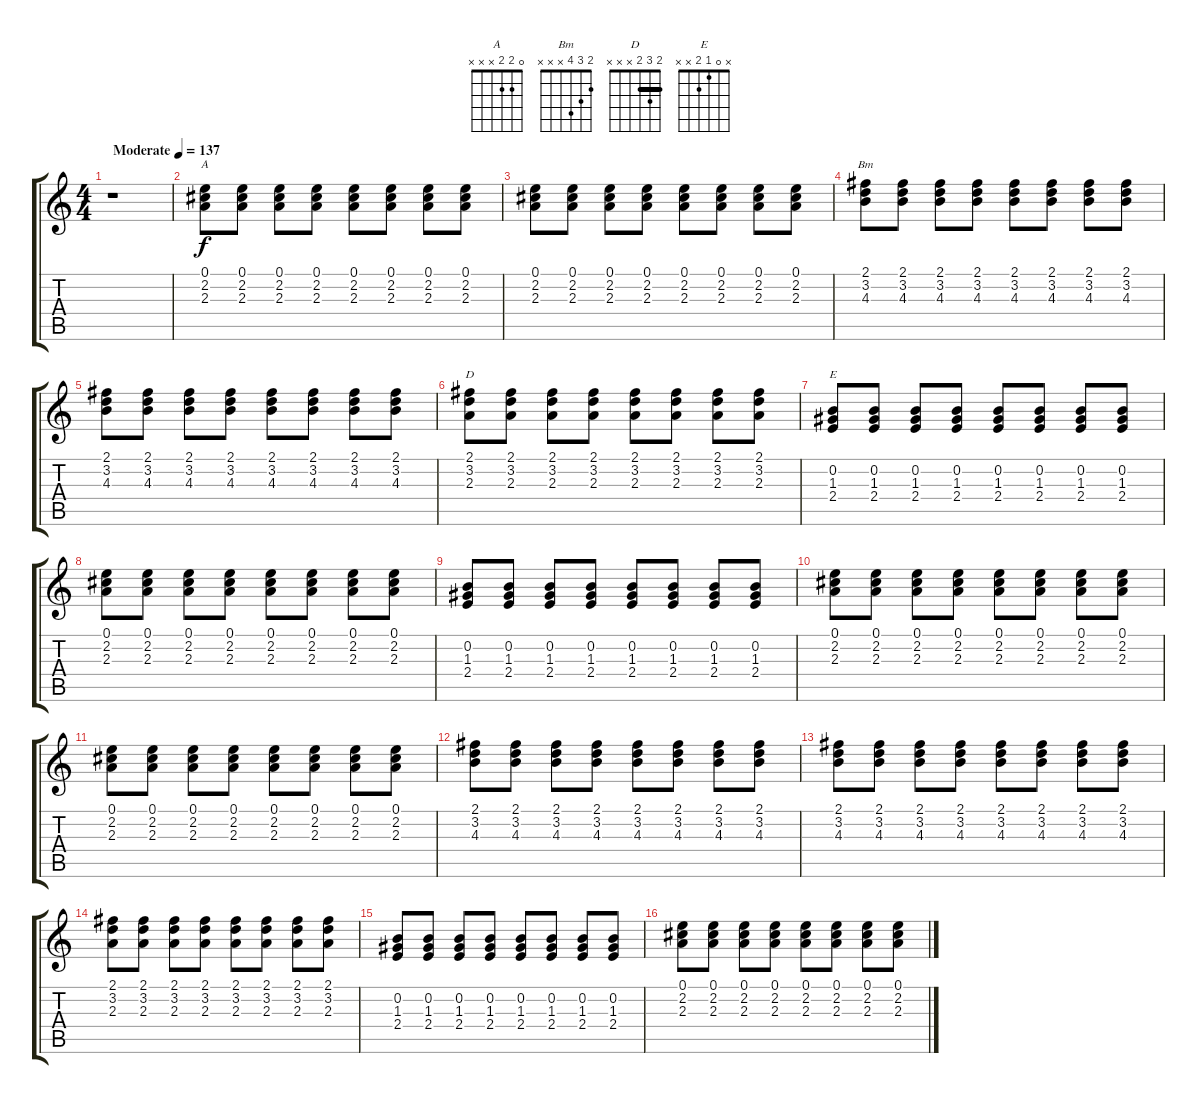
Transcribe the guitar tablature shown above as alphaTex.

\track "" {instrument acousticguitarnylon}
\staff {score tabs}
\tuning (E4 B3 G3 D3 A2 E2) {hide}
\chord ("A" 0 2 2 x x x)
\chord ("Bm" 2 3 4 x x x)
\chord ("D" 2 3 2 x x x) {barre 2}
\chord ("E" x 0 1 2 x x)
\ts (4 4)
\tempo (137 "Moderate")
\clef g2
\ks c
r.1{dy f instrument acousticguitarnylon} |
(0.1 2.2 2.3).8{ch "A"} (0.1 2.2 2.3).8 (0.1 2.2 2.3).8 (0.1 2.2 2.3).8 (0.1 2.2 2.3).8 (0.1 2.2 2.3).8 (0.1 2.2 2.3).8 (0.1 2.2 2.3).8 |
(0.1 2.2 2.3).8 (0.1 2.2 2.3).8 (0.1 2.2 2.3).8 (0.1 2.2 2.3).8 (0.1 2.2 2.3).8 (0.1 2.2 2.3).8 (0.1 2.2 2.3).8 (0.1 2.2 2.3).8 |
(2.1 3.2 4.3).8{ch "Bm"} (2.1 3.2 4.3).8 (2.1 3.2 4.3).8 (2.1 3.2 4.3).8 (2.1 3.2 4.3).8 (2.1 3.2 4.3).8 (2.1 3.2 4.3).8 (2.1 3.2 4.3).8 |
(2.1 3.2 4.3).8 (2.1 3.2 4.3).8 (2.1 3.2 4.3).8 (2.1 3.2 4.3).8 (2.1 3.2 4.3).8 (2.1 3.2 4.3).8 (2.1 3.2 4.3).8 (2.1 3.2 4.3).8 |
(2.1 3.2 2.3).8{ch "D"} (2.1 3.2 2.3).8 (2.1 3.2 2.3).8 (2.1 3.2 2.3).8 (2.1 3.2 2.3).8 (2.1 3.2 2.3).8 (2.1 3.2 2.3).8 (2.1 3.2 2.3).8 |
(0.2 1.3 2.4).8{ch "E"} (0.2 1.3 2.4).8 (0.2 1.3 2.4).8 (0.2 1.3 2.4).8 (0.2 1.3 2.4).8 (0.2 1.3 2.4).8 (0.2 1.3 2.4).8 (0.2 1.3 2.4).8 |
(0.1 2.2 2.3).8 (0.1 2.2 2.3).8 (0.1 2.2 2.3).8 (0.1 2.2 2.3).8 (0.1 2.2 2.3).8 (0.1 2.2 2.3).8 (0.1 2.2 2.3).8 (0.1 2.2 2.3).8 |
(0.2 1.3 2.4).8 (0.2 1.3 2.4).8 (0.2 1.3 2.4).8 (0.2 1.3 2.4).8 (0.2 1.3 2.4).8 (0.2 1.3 2.4).8 (0.2 1.3 2.4).8 (0.2 1.3 2.4).8 |
(0.1 2.2 2.3).8 (0.1 2.2 2.3).8 (0.1 2.2 2.3).8 (0.1 2.2 2.3).8 (0.1 2.2 2.3).8 (0.1 2.2 2.3).8 (0.1 2.2 2.3).8 (0.1 2.2 2.3).8 |
(0.1 2.2 2.3).8 (0.1 2.2 2.3).8 (0.1 2.2 2.3).8 (0.1 2.2 2.3).8 (0.1 2.2 2.3).8 (0.1 2.2 2.3).8 (0.1 2.2 2.3).8 (0.1 2.2 2.3).8 |
(2.1 3.2 4.3).8 (2.1 3.2 4.3).8 (2.1 3.2 4.3).8 (2.1 3.2 4.3).8 (2.1 3.2 4.3).8 (2.1 3.2 4.3).8 (2.1 3.2 4.3).8 (2.1 3.2 4.3).8 |
(2.1 3.2 4.3).8 (2.1 3.2 4.3).8 (2.1 3.2 4.3).8 (2.1 3.2 4.3).8 (2.1 3.2 4.3).8 (2.1 3.2 4.3).8 (2.1 3.2 4.3).8 (2.1 3.2 4.3).8 |
(2.1 3.2 2.3).8 (2.1 3.2 2.3).8 (2.1 3.2 2.3).8 (2.1 3.2 2.3).8 (2.1 3.2 2.3).8 (2.1 3.2 2.3).8 (2.1 3.2 2.3).8 (2.1 3.2 2.3).8 |
(0.2 1.3 2.4).8 (0.2 1.3 2.4).8 (0.2 1.3 2.4).8 (0.2 1.3 2.4).8 (0.2 1.3 2.4).8 (0.2 1.3 2.4).8 (0.2 1.3 2.4).8 (0.2 1.3 2.4).8 |
(0.1 2.2 2.3).8 (0.1 2.2 2.3).8 (0.1 2.2 2.3).8 (0.1 2.2 2.3).8 (0.1 2.2 2.3).8 (0.1 2.2 2.3).8 (0.1 2.2 2.3).8 (0.1 2.2 2.3).8
